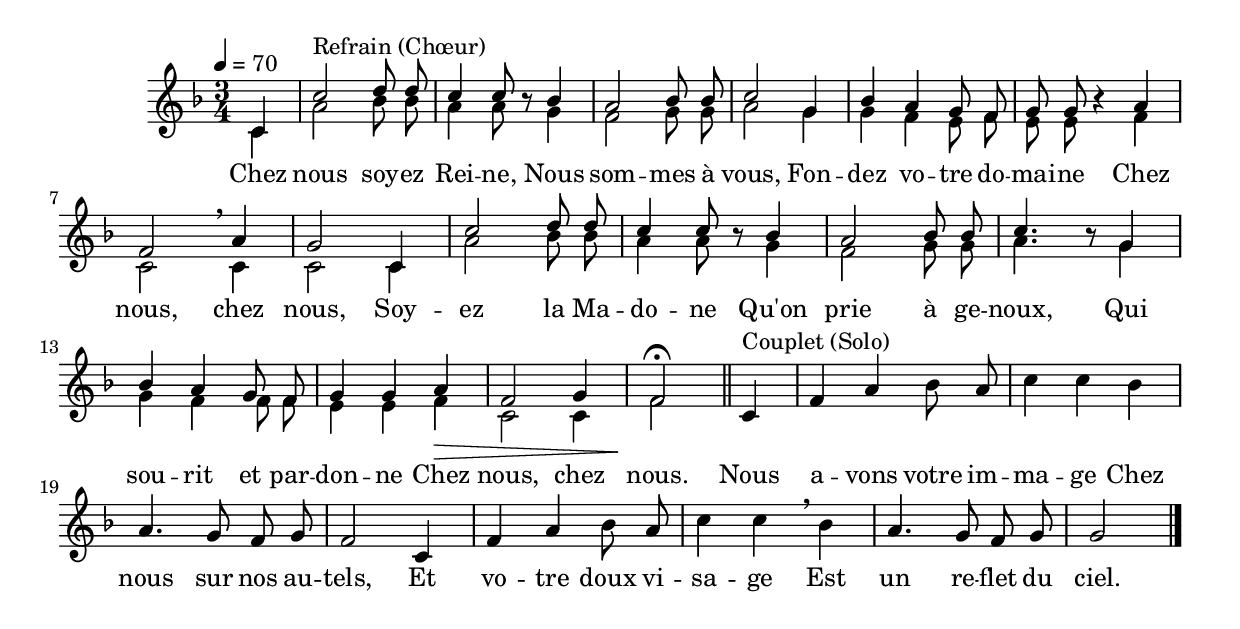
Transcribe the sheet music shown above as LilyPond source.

\version "2.16"
\include "italiano.ly"

\header {
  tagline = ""
  composer = ""
}

MetriqueArmure = {
  \tempo 4=70
  \time 3/4
  \key fa \major
}

italique = { \override Score . LyricText #'font-shape = #'italic }

roman = { \override Score . LyricText #'font-shape = #'roman }

RefrainI = \relative do' {
  \partial 4 do4
  do'2^\markup {Refrain (Chœur)} re8 re
  do4 do8 \oneVoice r \voiceOne sib4
  la2 sib8 sib
  do2 sol4
  sib4 la sol8 fa
  sol8 sol \oneVoice r4 \voiceOne la
  fa2 \breathe la4
  sol2 do,4
  do'2 re8 re
  do4 do8 \oneVoice r \voiceOne sib4
  la2 sib8 sib
  do4. \oneVoice r8 \voiceOne sol4
  sib4 la sol8 fa
  sol4 sol la\>
  fa2 sol4
  fa2\!\fermata
  \bar "||"
}

RefrainII = \relative do' {
  \partial 4 do4
  la'2 sib8 sib
  la4 la8 s sol4
  fa2 sol8 sol
  la2 sol4
  sol4 fa mi8 fa
  mi8 mi s4 fa
  do2 do4
  do2 do4
  la'2 sib8 sib
  la4 la8 s sol4
  fa2 sol8 sol
  la4. s8 sol4
  sol4 fa fa8 fa
  mi4 mi fa
  do2 do4
  fa2
}

Couplet = \relative do' {
  do4^\markup {Couplet (Solo)}
  fa4 la sib8 la
  do4 do sib
  la4. sol8 fa sol
  fa2 do4
  fa4 la sib8 la
  do4 do \breathe sib
  la4. sol8 fa sol
  sol2 \bar "|."
}

Paroles = \lyricmode {
  Chez nous soy -- ez Rei -- ne,
  Nous som -- mes à vous,
  Fon -- dez vo -- tre do -- mai -- ne
  Chez nous, chez nous,
  Soy -- ez la Ma -- do -- ne
  Qu'on prie à ge -- noux,
  Qui sou -- rit et par -- don -- ne
  Chez nous, chez nous.
  
  Nous a -- vons votre im -- ma -- ge
  Chez nous sur nos au -- tels,
  Et vo -- tre doux vi -- sa -- ge
  Est un re -- flet du ciel.
}

\score{
  <<
    \new Staff <<
      \set Staff.midiInstrument = "flute"
      \set Staff.autoBeaming = ##f
      \new Voice = "voixI" {\voiceOne
        \override Score.PaperColumn #'keep-inside-line = ##t
        \MetriqueArmure
        \RefrainI
        \oneVoice
        \Couplet
      }
      \new Voice = "voixII" {\voiceTwo
        \override Score.PaperColumn #'keep-inside-line = ##t
        \MetriqueArmure
        \RefrainII
      }
    >>
    \new Lyrics \lyricsto voixI {
      \Paroles
    }
  >>
  \layout{}
  \midi{}
}
